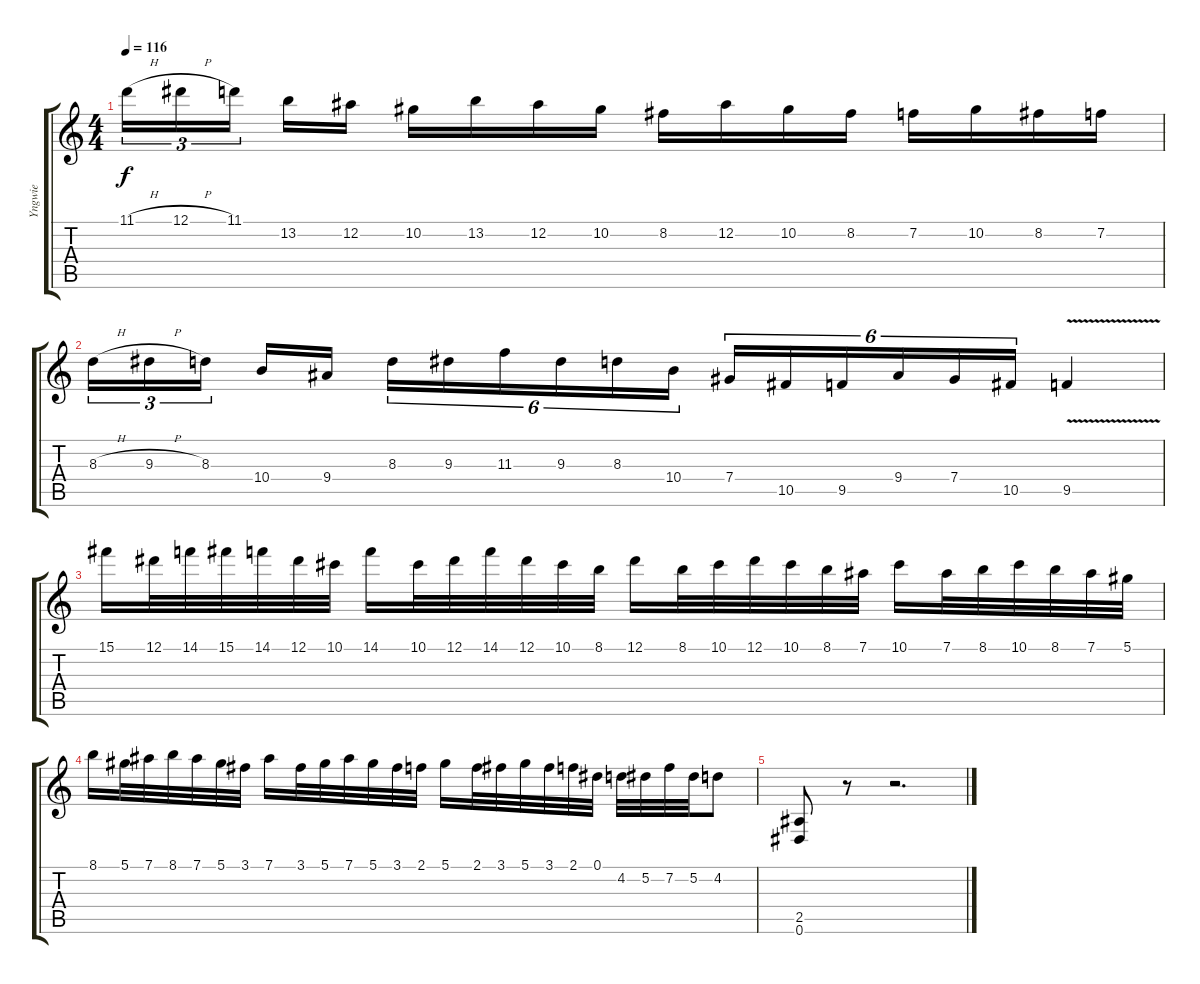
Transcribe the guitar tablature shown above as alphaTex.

\track ("Yngwie" "Yngwie") {instrument distortionguitar}
\staff {score tabs}
\tuning (Eb4 Bb3 Gb3 Db3 Ab2 Eb2) {hide}
\ts (4 4)
\tempo 116
\clef g2
\ks c
11.1{h}.16{tu (3 2) dy f} 12.1{h}.16{tu (3 2)} 11.1.16{tu (3 2)} 13.2.16 12.2.16 10.2.16 13.2.16 12.2.16 10.2.16 8.2.16 12.2.16 10.2.16 8.2.16 7.2.16 10.2.16 8.2.16 7.2.16 |
8.3{h}.16{tu (3 2)} 9.3{h}.16{tu (3 2)} 8.3.16{tu (3 2)} 10.4.16 9.4.16 8.3.16{tu (6 4)} 9.3.16{tu (6 4)} 11.3.16{tu (6 4)} 9.3.16{tu (6 4)} 8.3.16{tu (6 4)} 10.4.16{tu (6 4)} 7.4.16{tu (6 4)} 10.5.16{tu (6 4)} 9.5.16{tu (6 4)} 9.4.16{tu (6 4)} 7.4.16{tu (6 4)} 10.5.16{tu (6 4)} 9.5{v}.4 |
\section ("" "")
15.1.16 12.1.32 14.1.32 15.1.32 14.1.32 12.1.32 10.1.32 14.1.16 10.1.32 12.1.32 14.1.32 12.1.32 10.1.32 8.1.32 12.1.16 8.1.32 10.1.32 12.1.32 10.1.32 8.1.32 7.1.32 10.1.16 7.1.32 8.1.32 10.1.32 8.1.32 7.1.32 5.1.32 |
8.1.16 5.1.32 7.1.32 8.1.32 7.1.32 5.1.32 3.1.32 7.1.16 3.1.32 5.1.32 7.1.32 5.1.32 3.1.32 2.1.32 5.1.16 2.1.32 3.1.32 5.1.32 3.1.32 2.1.32 0.1.32 4.2.32 5.2.32 7.2.32 5.2.32 4.2.8 |
(2.5 0.6).8 r.8 r.2{d}
